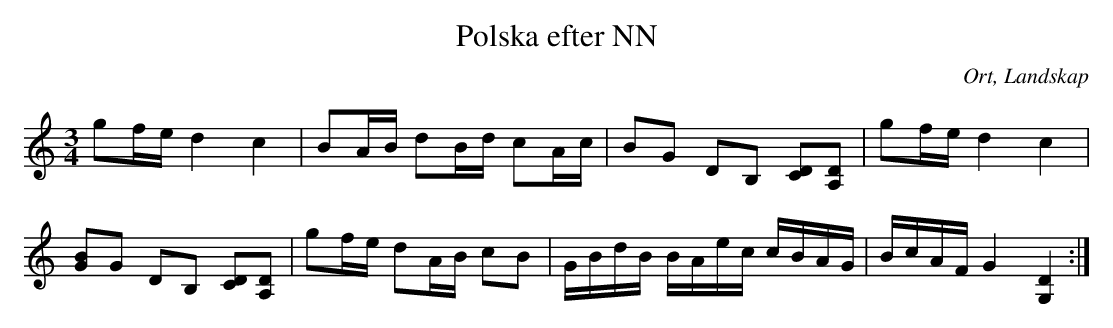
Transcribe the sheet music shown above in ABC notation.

X:1
T:Polska efter NN
O:Ort, Landskap
M:3/4
L:1/8
K:C
gf/e/ d2 c2|BA/B/ dB/d/ cA/c/| BG DB, [CD][A,D]|gf/e/ d2 c2|
[GB]G DB, [CD][A,D] |gf/e/ dA/B/ cB|G/B/d/B/ B/A/e/c/ c/B/A/G/|B/c/A/F/ G2 [G,2D2]:|
